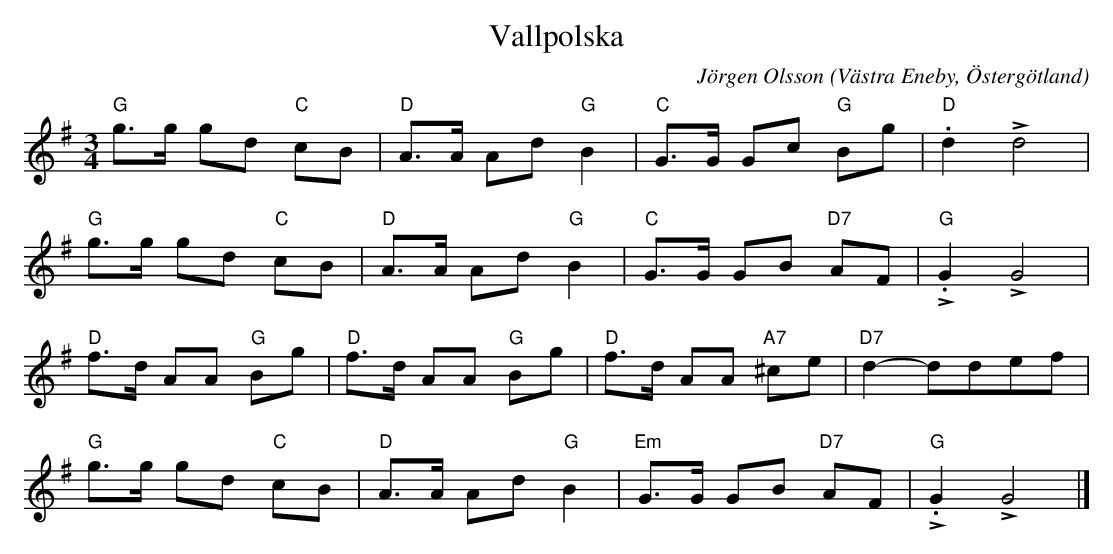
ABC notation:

X:1
T:Vallpolska
C:Jörgen Olsson
O:Västra Eneby, Östergötland
M:3/4
L:1/8
K:G
V:1
"G"g>g gd "C" cB| "D"A>A Ad "G"B2| "C"G>G Gc "G" Bg|"D".d2 Ld4|
"G"g>g gd "C" cB| "D"A>A Ad "G"B2| "C"G>G GB "D7" AF|"G"L.G2 LG4|
"D"f>d AA "G" Bg| "D"f>d AA "G" Bg| "D"f>d AA "A7" ^ce|"D7"d2- ddef|
"G"g>g gd "C" cB| "D"A>A Ad "G"B2| "Em"G>G GB "D7" AF|"G"L.G2 LG4|]
